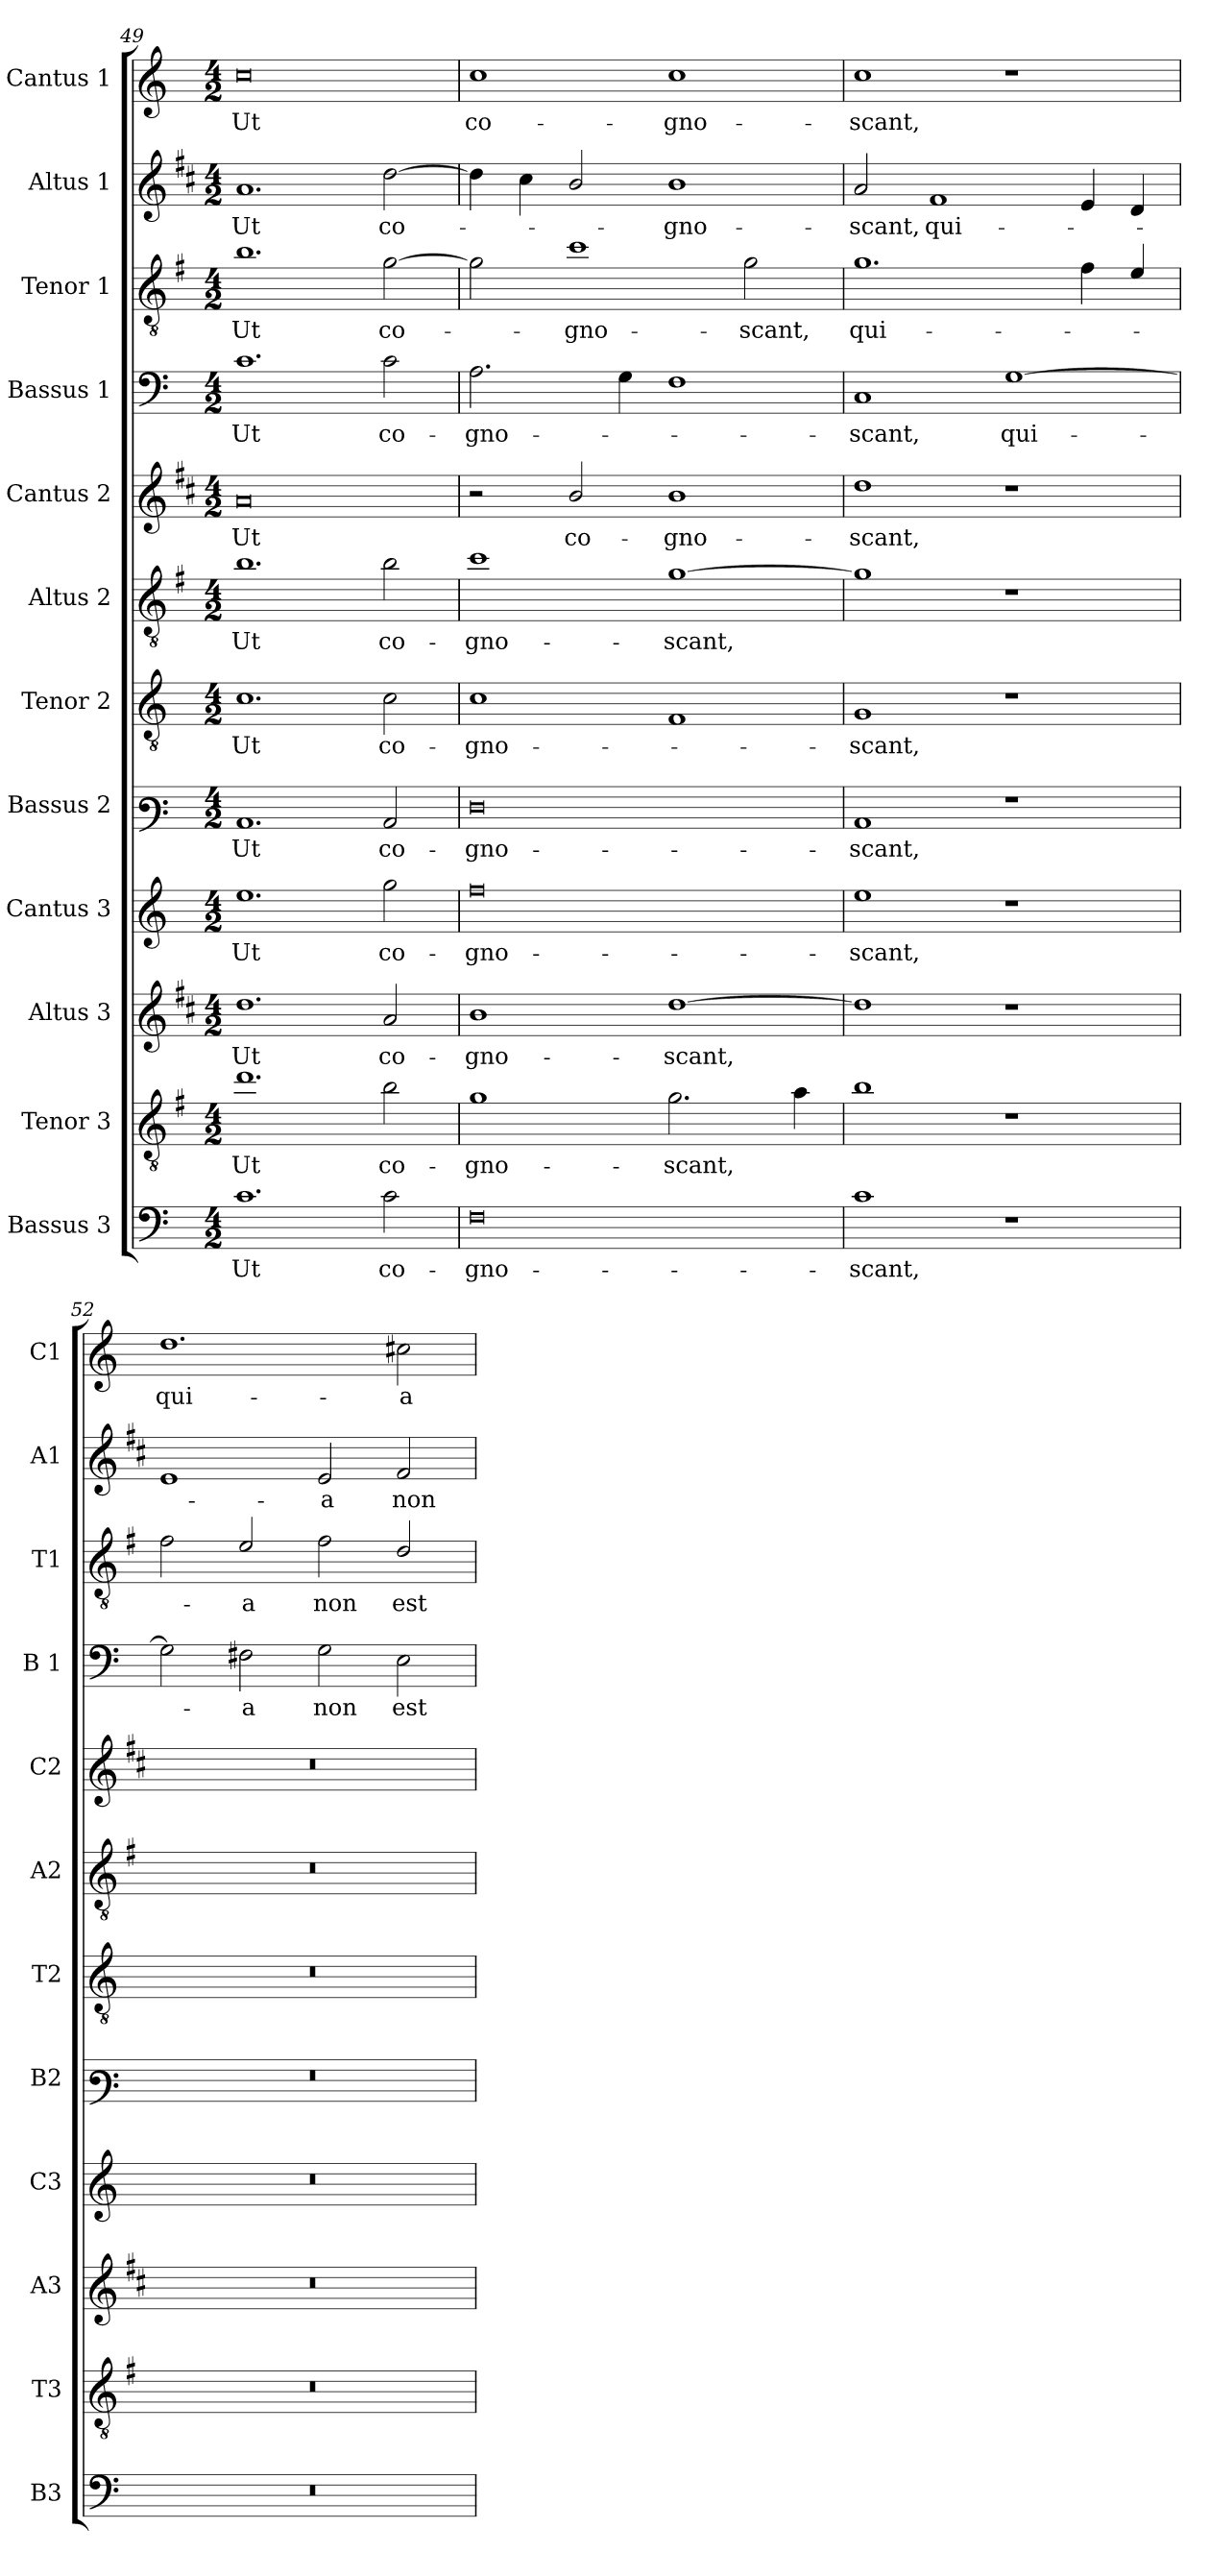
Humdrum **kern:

**kern	**text	**kern	**text	**kern	**text	**kern	**text	**kern	**text	**kern	**text	**kern	**text	**kern	**text	**kern	**text	**kern	**text	**kern	**text	**kern	**text
*part12	*part12	*part11	*part11	*part10	*part10	*part9	*part9	*part8	*part8	*part7	*part7	*part6	*part6	*part5	*part5	*part4	*part4	*part3	*part3	*part2	*part2	*part1	*part1
*staff12	*staff12	*staff11	*staff11	*staff10	*staff10	*staff9	*staff9	*staff8	*staff8	*staff7	*staff7	*staff6	*staff6	*staff5	*staff5	*staff4	*staff4	*staff3	*staff3	*staff2	*staff2	*staff1	*staff1
*I"Bassus 3	*	*I"Tenor 3	*	*I"Altus 3	*	*I"Cantus 3	*	*I"Bassus 2	*	*I"Tenor 2	*	*I"Altus 2	*	*I"Cantus 2	*	*I"Bassus 1	*	*I"Tenor 1	*	*I"Altus 1	*	*I"Cantus 1	*
*I'B3	*	*I'T3	*	*I'A3	*	*I'C3	*	*I'B2	*	*I'T2	*	*I'A2	*	*I'C2	*	*I'B 1	*	*I'T1	*	*I'A1	*	*I'C1	*
!!LO:LB:g=z
*clefF4	*	*clefGv2	*	*clefG2	*	*clefG2	*	*clefF3	*	*clefGv2	*	*clefGv2	*	*clefG2	*	*clefF4	*	*clefGv2	*	*clefG2	*	*clefG2	*
*	*	*ITrd4c7	*	*ITrd1c2	*	*	*	*	*	*	*	*ITrd4c7	*	*ITrd1c2	*	*	*	*ITrd4c7	*	*ITrd1c2	*	*	*
*k[]	*	*k[]	*	*k[]	*	*k[]	*	*k[]	*	*k[]	*	*k[]	*	*k[]	*	*k[]	*	*k[]	*	*k[]	*	*k[]	*
*C:	*	*C:	*	*C:	*	*C:	*	*C:	*	*C:	*	*C:	*	*C:	*	*C:	*	*C:	*	*C:	*	*C:	*
*M4/2	*	*M4/2	*	*M4/2	*	*M4/2	*	*M4/2	*	*M4/2	*	*M4/2	*	*M4/2	*	*M4/2	*	*M4/2	*	*M4/2	*	*M4/2	*
=49	=49	=49	=49	=49	=49	=49	=49	=49	=49	=49	=49	=49	=49	=49	=49	=49	=49	=49	=49	=49	=49	=49	=49
!	!LO:LY:b	!	!LO:LY:b	!	!LO:LY:b	!	!LO:LY:b	!	!LO:LY:b	!	!LO:LY:b	!	!LO:LY:b	!	!LO:LY:b	!	!LO:LY:b	!	!LO:LY:b	!	!LO:LY:b	!	!LO:LY:b
1.c	Ut	1.g	Ut	1.cc	Ut	1.ee	Ut	1.C	Ut	1.c	Ut	1.e	Ut	0g	Ut	1.c	Ut	1.e	Ut	1.g	Ut	0cc	Ut
!	!LO:LY:b	!	!LO:LY:b	!	!LO:LY:b	!	!LO:LY:b	!	!LO:LY:b	!	!LO:LY:b	!	!LO:LY:b	!	!	!	!LO:LY:b	!	!LO:LY:b	!	!LO:LY:b	!	!
2c\	co-	2e\	co-	2g/	co-	2gg\	co-	2C/	co-	2c\	co-	2e\	co-	.	.	2c\	co-	[2c\	co-	[2cc\	co-	.	.
=50	=50	=50	=50	=50	=50	=50	=50	=50	=50	=50	=50	=50	=50	=50	=50	=50	=50	=50	=50	=50	=50	=50	=50
!	!LO:LY:b	!	!LO:LY:b	!	!LO:LY:b	!	!LO:LY:b	!	!LO:LY:b	!	!LO:LY:b	!	!LO:LY:b	!	!	!	!LO:LY:b	!	!	!	!	!	!LO:LY:b
0F	-gno-	1c	-gno-	1a	-gno-	0ff	-gno-	0F	-gno-	1c	-gno-	1f	-gno-	2r	.	2.A\	-gno-	2c\]	.	4cc\]	.	1cc	co-
.	.	.	.	.	.	.	.	.	.	.	.	.	.	.	.	.	.	.	.	4b\	.	.	.
!	!	!	!	!	!	!	!	!	!	!	!	!	!	!	!LO:LY:b	!	!	!	!LO:LY:b	!	!	!	!
.	.	.	.	.	.	.	.	.	.	.	.	.	.	2a/	co-	.	.	1f	-gno-	2a/	.	.	.
.	.	.	.	.	.	.	.	.	.	.	.	.	.	.	.	4G\	.	.	.	.	.	.	.
!	!	!	!LO:LY:b	!	!LO:LY:b	!	!	!	!	!	!	!	!LO:LY:b	!	!LO:LY:b	!	!	!	!	!	!LO:LY:b	!	!LO:LY:b
.	.	2.c\	-scant,	[1cc	-scant,	.	.	.	.	1F	.	[1c	-scant,	1a	-gno-	1F	.	.	.	1a	-gno-	1cc	-gno-
!	!	!	!	!	!	!	!	!	!	!	!	!	!	!	!	!	!	!	!LO:LY:b	!	!	!	!
.	.	.	.	.	.	.	.	.	.	.	.	.	.	.	.	.	.	2c\	-scant,	.	.	.	.
.	.	4d\	.	.	.	.	.	.	.	.	.	.	.	.	.	.	.	.	.	.	.	.	.
=51	=51	=51	=51	=51	=51	=51	=51	=51	=51	=51	=51	=51	=51	=51	=51	=51	=51	=51	=51	=51	=51	=51	=51
!	!LO:LY:b	!	!	!	!	!	!LO:LY:b	!	!LO:LY:b	!	!LO:LY:b	!	!	!	!LO:LY:b	!	!LO:LY:b	!	!LO:LY:b	!	!LO:LY:b	!	!LO:LY:b
1c	-scant,	1e	.	1cc]	.	1ee	-scant,	1C	-scant,	1G	-scant,	1c]	.	1cc	-scant,	1C	-scant,	1.c	qui-	2g/	-scant,	1cc	-scant,
!	!	!	!	!	!	!	!	!	!	!	!	!	!	!	!	!	!	!	!	!	!LO:LY:b	!	!
.	.	.	.	.	.	.	.	.	.	.	.	.	.	.	.	.	.	.	.	1e	qui-	.	.
!	!	!	!	!	!	!	!	!	!	!	!	!	!	!	!	!	!LO:LY:b	!	!	!	!	!	!
1r	.	1r	.	1r	.	1r	.	1r	.	1r	.	1r	.	1r	.	[1G	qui-	.	.	.	.	1r	.
.	.	.	.	.	.	.	.	.	.	.	.	.	.	.	.	.	.	4B\	.	4d/	.	.	.
.	.	.	.	.	.	.	.	.	.	.	.	.	.	.	.	.	.	4A/	.	4c/	.	.	.
=52	=52	=52	=52	=52	=52	=52	=52	=52	=52	=52	=52	=52	=52	=52	=52	=52	=52	=52	=52	=52	=52	=52	=52
!	!	!	!	!	!	!	!	!	!	!	!	!	!	!	!	!	!	!	!	!	!	!	!LO:LY:b
0r	.	0r	.	0r	.	0r	.	0r	.	0r	.	0r	.	0r	.	2G\]	.	2B\	.	1d	.	1.dd	qui-
!	!	!	!	!	!	!	!	!	!	!	!	!	!	!	!	!	!LO:LY:b	!	!LO:LY:b	!	!	!	!
.	.	.	.	.	.	.	.	.	.	.	.	.	.	.	.	2F#X\	-a	2A/	-a	.	.	.	.
!	!	!	!	!	!	!	!	!	!	!	!	!	!	!	!	!	!LO:LY:b	!	!LO:LY:b	!	!LO:LY:b	!	!
.	.	.	.	.	.	.	.	.	.	.	.	.	.	.	.	2G\	non	2B\	non	2d/	-a	.	.
!	!	!	!	!	!	!	!	!	!	!	!	!	!	!	!	!	!LO:LY:b	!	!LO:LY:b	!	!LO:LY:b	!	!LO:LY:b
.	.	.	.	.	.	.	.	.	.	.	.	.	.	.	.	2E\	est	2G/	est	2e/	non	2cc#X\	-a
=	=	=	=	=	=	=	=	=	=	=	=	=	=	=	=	=	=	=	=	=	=	=	=
*-	*-	*-	*-	*-	*-	*-	*-	*-	*-	*-	*-	*-	*-	*-	*-	*-	*-	*-	*-	*-	*-	*-	*-
